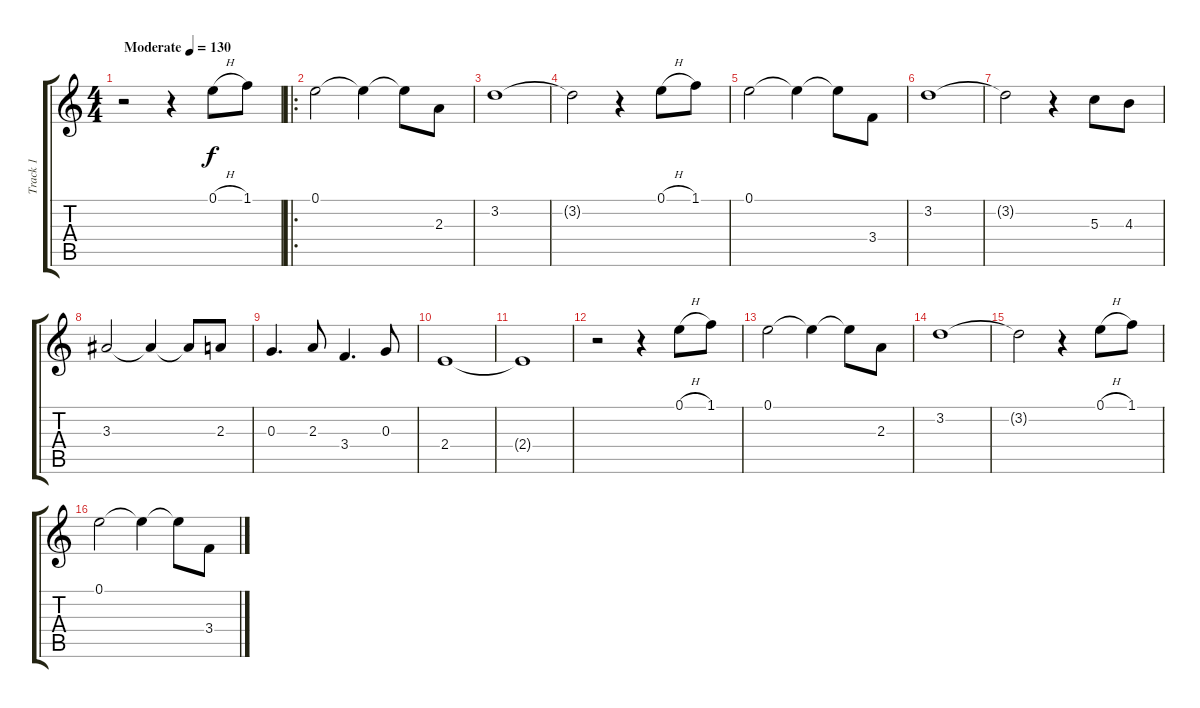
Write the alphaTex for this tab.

\track ("Track 1" "Track 1") {instrument acousticguitarsteel}
\staff {score tabs}
\tuning (E4 B3 G3 D3 A2 E2) {hide}
\ts (4 4)
\tempo (130 "Moderate")
\clef g2
\ks c
r.2{dy f instrument acousticguitarsteel} r.4 0.1{h}.8 1.1.8 |
\ro
0.1.2 0.1{t}.4 0.1{t}.8 2.3.8 |
3.2.1 |
3.2{t}.2 r.4 0.1{h}.8 1.1.8 |
0.1.2 0.1{t}.4 0.1{t}.8 3.4.8 |
3.2.1 |
3.2{t}.2 r.4 5.3.8 4.3.8 |
3.3.2 3.3{t}.4 3.3{t}.8 2.3.8 |
0.3.4{d} 2.3.8 3.4.4{d} 0.3.8 |
2.4.1 |
2.4{t}.1 |
r.2 r.4 0.1{h}.8 1.1.8 |
0.1.2 0.1{t}.4 0.1{t}.8 2.3.8 |
3.2.1 |
3.2{t}.2 r.4 0.1{h}.8 1.1.8 |
0.1.2 0.1{t}.4 0.1{t}.8 3.4.8
